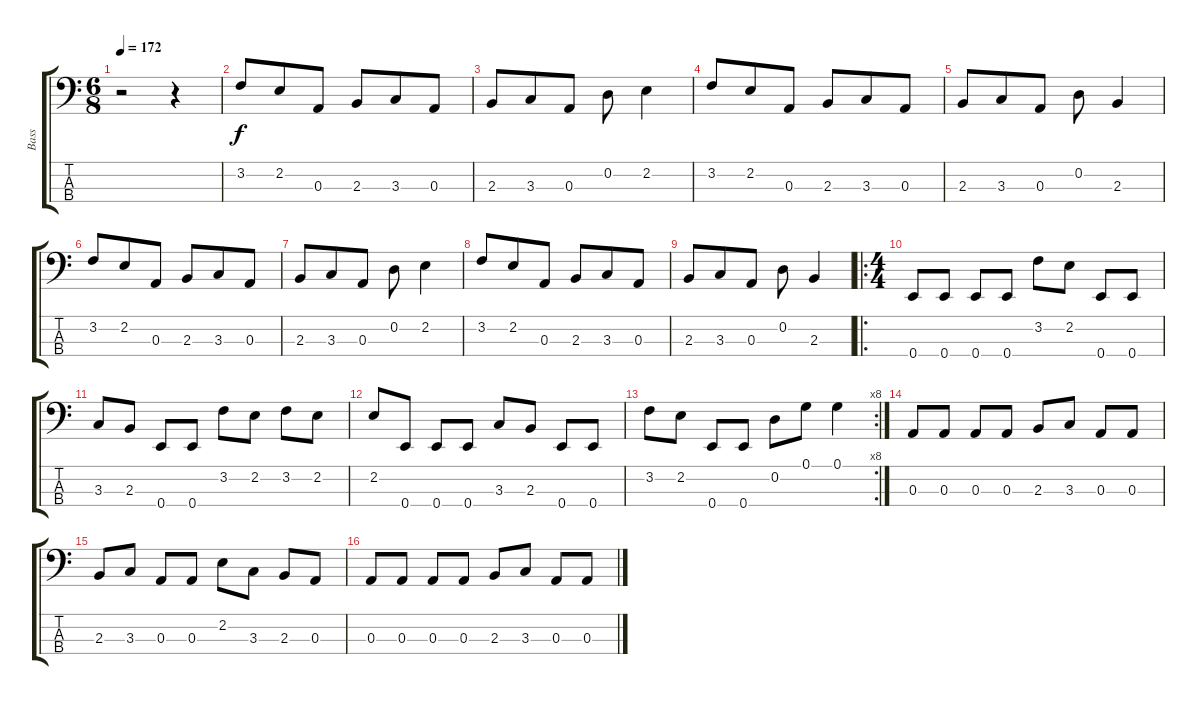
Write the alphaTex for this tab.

\track ("Bass" "Bass") {instrument electricbassfinger}
\staff {score tabs}
\tuning (G2 D2 A1 E1) {hide}
\ts (6 8)
\tempo 172
\clef f4
\ks c
r.2{dy f instrument electricbassfinger} r.4 |
3.2.8 2.2.8 0.3.8 2.3.8 3.3.8 0.3.8 |
2.3.8 3.3.8 0.3.8 0.2.8 2.2.4 |
3.2.8 2.2.8 0.3.8 2.3.8 3.3.8 0.3.8 |
2.3.8 3.3.8 0.3.8 0.2.8 2.3.4 |
3.2.8 2.2.8 0.3.8 2.3.8 3.3.8 0.3.8 |
2.3.8 3.3.8 0.3.8 0.2.8 2.2.4 |
3.2.8 2.2.8 0.3.8 2.3.8 3.3.8 0.3.8 |
2.3.8 3.3.8 0.3.8 0.2.8 2.3.4 |
\ro
\ts (4 4)
0.4.8 0.4.8 0.4.8 0.4.8 3.2.8 2.2.8 0.4.8 0.4.8 |
3.3.8 2.3.8 0.4.8 0.4.8 3.2.8 2.2.8 3.2.8 2.2.8 |
2.2.8 0.4.8 0.4.8 0.4.8 3.3.8 2.3.8 0.4.8 0.4.8 |
\rc 8
3.2.8 2.2.8 0.4.8 0.4.8 0.2.8 0.1.8 0.1.4 |
0.3.8 0.3.8 0.3.8 0.3.8 2.3.8 3.3.8 0.3.8 0.3.8 |
2.3.8 3.3.8 0.3.8 0.3.8 2.2.8 3.3.8 2.3.8 0.3.8 |
0.3.8 0.3.8 0.3.8 0.3.8 2.3.8 3.3.8 0.3.8 0.3.8
